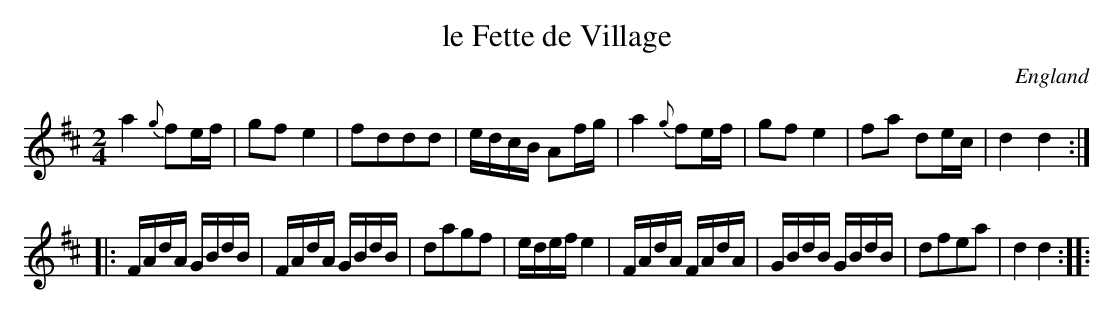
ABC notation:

X:1
T:le Fette de Village
L:1/8
M:2/4
O:England
K:D
a2 {g}fe/f/ | gf e2 | fddd     | e/d/c/B/ Af/g/ | \
a2 {g}fe/f/ | gf e2 | fa de/c/ | d2       d2 ::
L:1/16
FAdA GBdB | FAdA GBdB | d2a2g2f2 | edef e4 |\
FAdA FAdA | GBdB GBdB | d2f2e2a2 | d4 d4 ::
